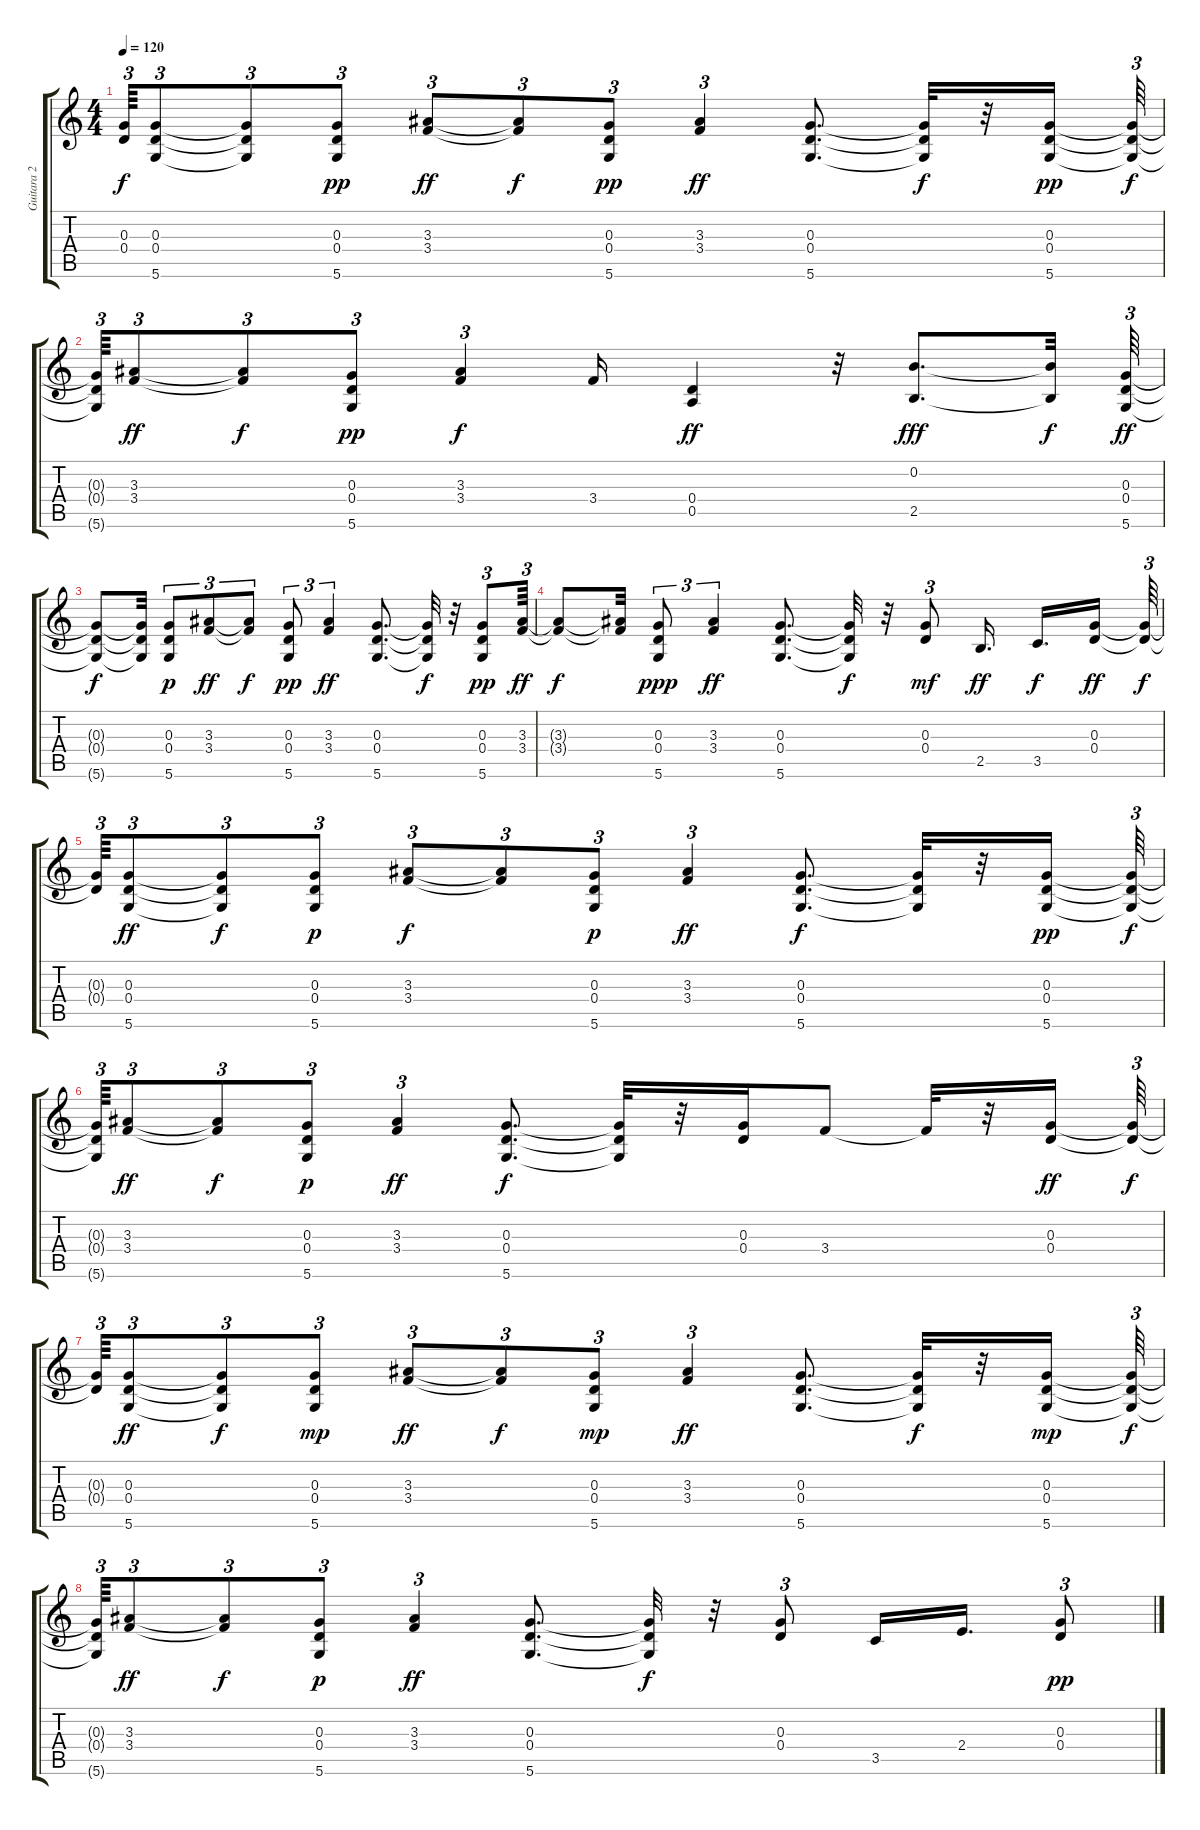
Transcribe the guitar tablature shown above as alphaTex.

\track ("Guitara 2" "Guitara 2") {instrument distortionguitar}
\staff {score tabs}
\tuning (E4 B3 G3 D3 A2 D2) {hide}
\ts (4 4)
\tempo 120
\clef g2
\ks c
(0.3{t} 0.4{t}).64{tu (3 2) dy f} (0.3 0.4 5.6).8{tu (3 2)} (0.3{t} 0.4{t} 5.6{t}).8{tu (3 2)} (0.3 0.4 5.6).8{tu (3 2) dy pp} (3.3 3.4).8{tu (3 2) dy ff} (3.3{t} 3.4{t}).8{tu (3 2) dy f} (0.3 0.4 5.6).8{tu (3 2) dy pp} (3.3 3.4).4{tu (3 2) dy ff} (0.3 0.4 5.6).8{d} (0.3{t} 0.4{t} 5.6{t}).32{dy f} r.32 (0.3 0.4 5.6).16{dy pp} (0.3{t} 0.4{t} 5.6{t}).64{tu (3 2) dy f} |
(0.3{t} 0.4{t} 5.6{t}).64{tu (3 2)} (3.3 3.4).8{tu (3 2) dy ff} (3.3{t} 3.4{t}).8{tu (3 2) dy f} (0.3 0.4 5.6).8{tu (3 2) dy pp} (3.3 3.4).4{tu (3 2) dy f} 3.4.16 (0.4 0.5).4{dy ff} r.32 (0.2 2.5).8{d dy fff} (0.2{t} 2.5{t}).32{dy f} (0.3 0.4 5.6).64{tu (3 2) dy ff} |
(0.3{t} 0.4{t} 5.6{t}).8{dy f} (0.3{t} 0.4{t} 5.6{t}).32 (0.3 0.4 5.6).8{tu (3 2) dy p} (3.3 3.4).8{tu (3 2) dy ff} (3.3{t} 3.4{t}).8{tu (3 2) dy f} (0.3 0.4 5.6).8{tu (3 2) dy pp} (3.3 3.4).4{tu (3 2) dy ff} (0.3 0.4 5.6).8{d} (0.3{t} 0.4{t} 5.6{t}).32{dy f} r.32 (0.3 0.4 5.6).8{tu (3 2) dy pp} (3.3 3.4).64{tu (3 2) dy ff} |
(3.3{t} 3.4{t}).8{dy f} (3.3{t} 3.4{t}).32 (0.3 0.4 5.6).8{tu (3 2) dy ppp} (3.3 3.4).4{tu (3 2) dy ff} (0.3 0.4 5.6).8{d} (0.3{t} 0.4{t} 5.6{t}).32{dy f} r.32 (0.3 0.4).8{tu (3 2) dy mf} 2.5.16{d dy ff} 3.5.16{d dy f} (0.3 0.4).16{dy ff} (0.3{t} 0.4{t}).64{tu (3 2) dy f} |
(0.3{t} 0.4{t}).64{tu (3 2)} (0.3 0.4 5.6).8{tu (3 2) dy ff} (0.3{t} 0.4{t} 5.6{t}).8{tu (3 2) dy f} (0.3 0.4 5.6).8{tu (3 2) dy p} (3.3 3.4).8{tu (3 2) dy f} (3.3{t} 3.4{t}).8{tu (3 2)} (0.3 0.4 5.6).8{tu (3 2) dy p} (3.3 3.4).4{tu (3 2) dy ff} (0.3 0.4 5.6).8{d dy f} (0.3{t} 0.4{t} 5.6{t}).32 r.32 (0.3 0.4 5.6).16{dy pp} (0.3{t} 0.4{t} 5.6{t}).64{tu (3 2) dy f} |
(0.3{t} 0.4{t} 5.6{t}).64{tu (3 2)} (3.3 3.4).8{tu (3 2) dy ff} (3.3{t} 3.4{t}).8{tu (3 2) dy f} (0.3 0.4 5.6).8{tu (3 2) dy p} (3.3 3.4).4{tu (3 2) dy ff} (0.3 0.4 5.6).8{d dy f} (0.3{t} 0.4{t} 5.6{t}).32 r.32 (0.3 0.4).16 3.4.8 3.4{t}.32 r.32 (0.3 0.4).16{dy ff} (0.3{t} 0.4{t}).64{tu (3 2) dy f} |
(0.3{t} 0.4{t}).64{tu (3 2)} (0.3 0.4 5.6).8{tu (3 2) dy ff} (0.3{t} 0.4{t} 5.6{t}).8{tu (3 2) dy f} (0.3 0.4 5.6).8{tu (3 2) dy mp} (3.3 3.4).8{tu (3 2) dy ff} (3.3{t} 3.4{t}).8{tu (3 2) dy f} (0.3 0.4 5.6).8{tu (3 2) dy mp} (3.3 3.4).4{tu (3 2) dy ff} (0.3 0.4 5.6).8{d} (0.3{t} 0.4{t} 5.6{t}).32{dy f} r.32 (0.3 0.4 5.6).16{dy mp} (0.3{t} 0.4{t} 5.6{t}).64{tu (3 2) dy f} |
(0.3{t} 0.4{t} 5.6{t}).64{tu (3 2)} (3.3 3.4).8{tu (3 2) dy ff} (3.3{t} 3.4{t}).8{tu (3 2) dy f} (0.3 0.4 5.6).8{tu (3 2) dy p} (3.3 3.4).4{tu (3 2) dy ff} (0.3 0.4 5.6).8{d} (0.3{t} 0.4{t} 5.6{t}).32{dy f} r.32 (0.3 0.4).8{tu (3 2)} 3.5.16 2.4.16{d} (0.3 0.4).8{tu (3 2) dy pp}
